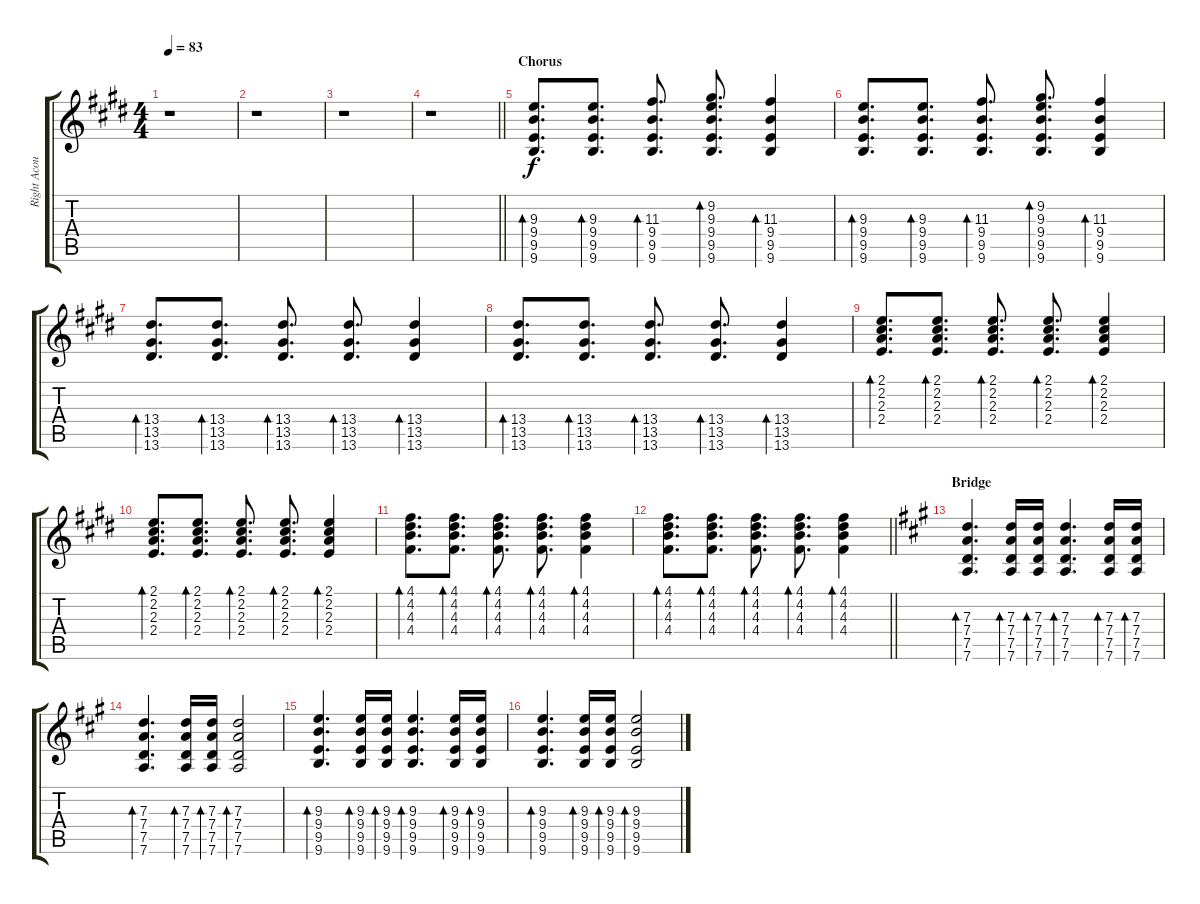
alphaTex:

\track ("Right Acoustic Guitar" "Right Acou") {instrument acousticguitarsteel}
\staff {score tabs}
\tuning (D4 B3 G3 D3 G2 D2) {hide}
\ts (4 4)
\tempo 83
\clef g2
\ks e
r.1{dy f} |
r.1 |
r.1 |
\barLineRight lightlight
r.1 |
\section ("" "Chorus")
(9.3 9.4 9.5 9.6).8{d bd 60} (9.3 9.4 9.5 9.6).8{d bd 60} (11.3 9.4 9.5 9.6).8{d bd 60} (9.2 9.3 9.4 9.5 9.6).8{d bd 60} (11.3 9.4 9.5 9.6).4{bd 60} |
(9.3 9.4 9.5 9.6).8{d bd 60} (9.3 9.4 9.5 9.6).8{d bd 60} (11.3 9.4 9.5 9.6).8{d bd 60} (9.2 9.3 9.4 9.5 9.6).8{d bd 60} (11.3 9.4 9.5 9.6).4{bd 60} |
(13.4 13.5 13.6).8{d bd 60} (13.4 13.5 13.6).8{d bd 60} (13.4 13.5 13.6).8{d bd 60} (13.4 13.5 13.6).8{d bd 60} (13.4 13.5 13.6).4{bd 60} |
(13.4 13.5 13.6).8{d bd 60} (13.4 13.5 13.6).8{d bd 60} (13.4 13.5 13.6).8{d bd 60} (13.4 13.5 13.6).8{d bd 60} (13.4 13.5 13.6).4{bd 60} |
(2.1 2.2 2.3 2.4).8{d bd 60} (2.1 2.2 2.3 2.4).8{d bd 60} (2.1 2.2 2.3 2.4).8{d bd 60} (2.1 2.2 2.3 2.4).8{d bd 60} (2.1 2.2 2.3 2.4).4{bd 60} |
(2.1 2.2 2.3 2.4).8{d bd 60} (2.1 2.2 2.3 2.4).8{d bd 60} (2.1 2.2 2.3 2.4).8{d bd 60} (2.1 2.2 2.3 2.4).8{d bd 60} (2.1 2.2 2.3 2.4).4{bd 60} |
(4.1 4.2 4.3 4.4).8{d bd 60} (4.1 4.2 4.3 4.4).8{d bd 60} (4.1 4.2 4.3 4.4).8{d bd 60} (4.1 4.2 4.3 4.4).8{d bd 60} (4.1 4.2 4.3 4.4).4{bd 60} |
\barLineRight lightlight
(4.1 4.2 4.3 4.4).8{d bd 60} (4.1 4.2 4.3 4.4).8{d bd 60} (4.1 4.2 4.3 4.4).8{d bd 60} (4.1 4.2 4.3 4.4).8{d bd 60} (4.1 4.2 4.3 4.4).4{bd 60} |
\section ("" "Bridge")
\ks a
(7.3 7.4 7.5 7.6).4{d bd 60} (7.3 7.4 7.5 7.6).16{bd 60} (7.3 7.4 7.5 7.6).16{bd 60} (7.3 7.4 7.5 7.6).4{d bd 60} (7.3 7.4 7.5 7.6).16{bd 60} (7.3 7.4 7.5 7.6).16{bd 60} |
(7.3 7.4 7.5 7.6).4{d bd 60} (7.3 7.4 7.5 7.6).16{bd 60} (7.3 7.4 7.5 7.6).16{bd 60} (7.3 7.4 7.5 7.6).2{bd 60} |
(9.3 9.4 9.5 9.6).4{d bd 60} (9.3 9.4 9.5 9.6).16{bd 60} (9.3 9.4 9.5 9.6).16{bd 60} (9.3 9.4 9.5 9.6).4{d bd 60} (9.3 9.4 9.5 9.6).16{bd 60} (9.3 9.4 9.5 9.6).16{bd 60} |
(9.3 9.4 9.5 9.6).4{d bd 60} (9.3 9.4 9.5 9.6).16{bd 60} (9.3 9.4 9.5 9.6).16{bd 60} (9.3 9.4 9.5 9.6).2{bd 60}
